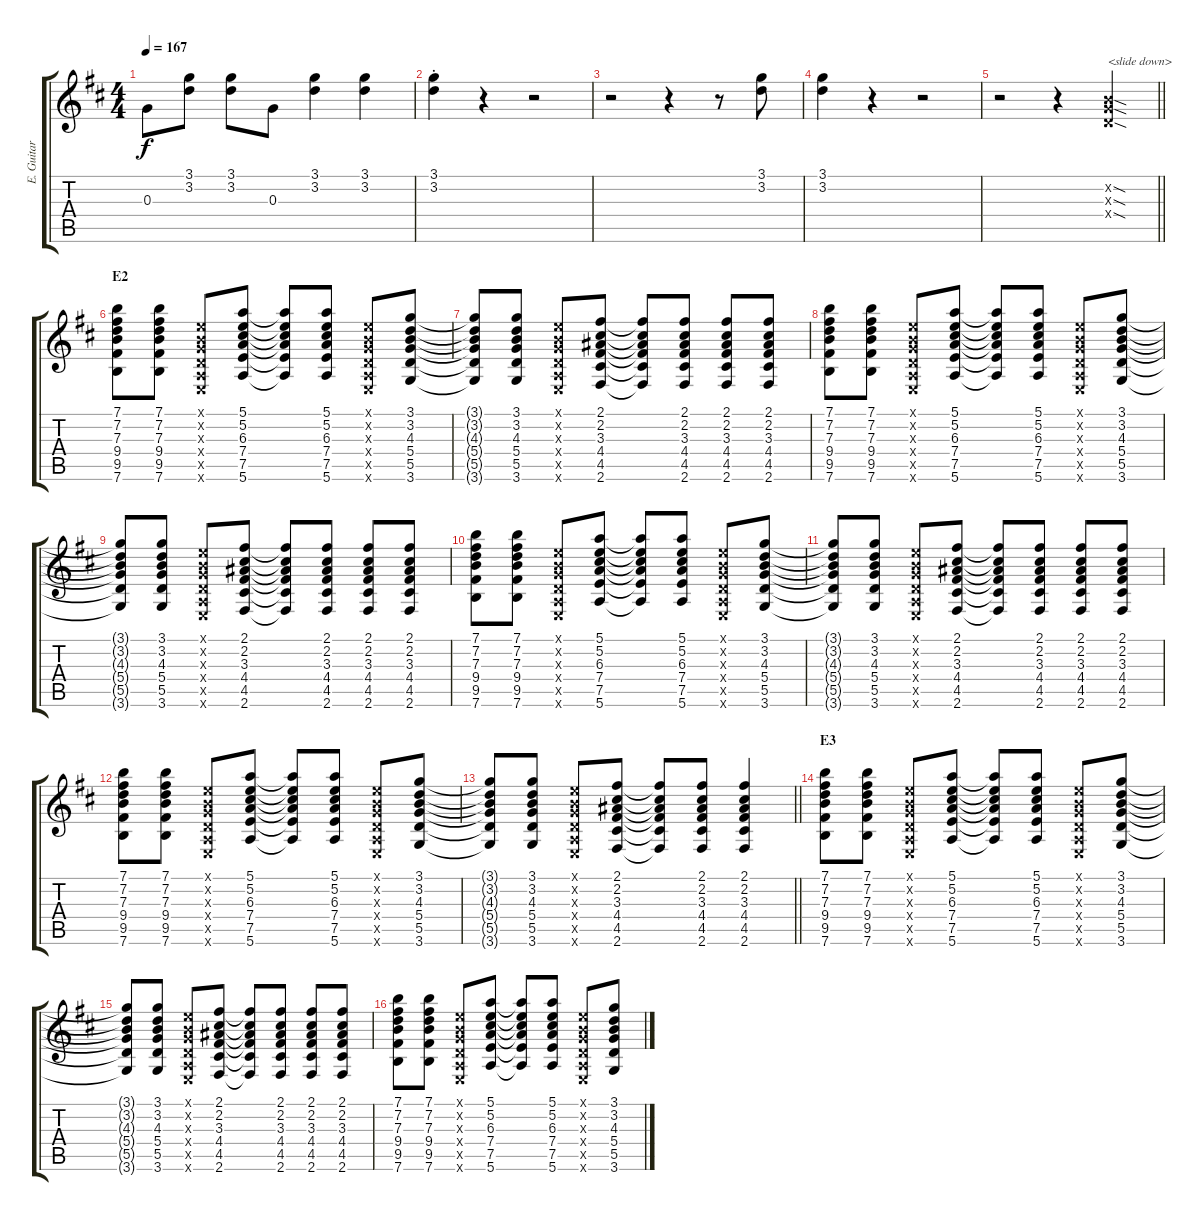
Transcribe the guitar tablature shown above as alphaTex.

\track ("E. Guitar" "E. Guitar") {instrument overdrivenguitar}
\staff {score tabs}
\tuning (E4 B3 G3 D3 A2 E2) {hide}
\ts (4 4)
\tempo 167
\clef g2
\ks d
0.3.8{dy f} (3.1 3.2).8 (3.1 3.2).8 0.3.8 (3.1 3.2).4 (3.1 3.2).4 |
(3.1{st} 3.2{st}).4 r.4 r.2 |
r.2 r.4 r.8 (3.1 3.2).8 |
(3.1 3.2).4 r.4 r.2 |
\barLineRight lightlight
r.2 r.4 (0.2{sod x} 0.3{sod x} 0.4{sod x}).4{txt "<slide down>"} |
\section ("" "E2")
(7.1 7.2 7.3 9.4 9.5 7.6).8 (7.1 7.2 7.3 9.4 9.5 7.6).8 (0.1{x} 0.2{x} 0.3{x} 0.4{x} 0.5{x} 0.6{x}).8 (5.1 5.2 6.3 7.4 7.5 5.6).8 (5.1{t} 5.2{t} 6.3{t} 7.4{t} 7.5{t} 5.6{t}).8 (5.1 5.2 6.3 7.4 7.5 5.6).8 (0.1{x} 0.2{x} 0.3{x} 0.4{x} 0.5{x} 0.6{x}).8 (3.1 3.2 4.3 5.4 5.5 3.6).8 |
(3.1{t} 3.2{t} 4.3{t} 5.4{t} 5.5{t} 3.6{t}).8 (3.1 3.2 4.3 5.4 5.5 3.6).8 (0.1{x} 0.2{x} 0.3{x} 0.4{x} 0.5{x} 0.6{x}).8 (2.1 2.2 3.3 4.4 4.5 2.6).8 (2.1{t} 2.2{t} 3.3{t} 4.4{t} 4.5{t} 2.6{t}).8 (2.1 2.2 3.3 4.4 4.5 2.6).8 (2.1 2.2 3.3 4.4 4.5 2.6).8 (2.1 2.2 3.3 4.4 4.5 2.6).8 |
(7.1 7.2 7.3 9.4 9.5 7.6).8 (7.1 7.2 7.3 9.4 9.5 7.6).8 (0.1{x} 0.2{x} 0.3{x} 0.4{x} 0.5{x} 0.6{x}).8 (5.1 5.2 6.3 7.4 7.5 5.6).8 (5.1{t} 5.2{t} 6.3{t} 7.4{t} 7.5{t} 5.6{t}).8 (5.1 5.2 6.3 7.4 7.5 5.6).8 (0.1{x} 0.2{x} 0.3{x} 0.4{x} 0.5{x} 0.6{x}).8 (3.1 3.2 4.3 5.4 5.5 3.6).8 |
(3.1{t} 3.2{t} 4.3{t} 5.4{t} 5.5{t} 3.6{t}).8 (3.1 3.2 4.3 5.4 5.5 3.6).8 (0.1{x} 0.2{x} 0.3{x} 0.4{x} 0.5{x} 0.6{x}).8 (2.1 2.2 3.3 4.4 4.5 2.6).8 (2.1{t} 2.2{t} 3.3{t} 4.4{t} 4.5{t} 2.6{t}).8 (2.1 2.2 3.3 4.4 4.5 2.6).8 (2.1 2.2 3.3 4.4 4.5 2.6).8 (2.1 2.2 3.3 4.4 4.5 2.6).8 |
(7.1 7.2 7.3 9.4 9.5 7.6).8 (7.1 7.2 7.3 9.4 9.5 7.6).8 (0.1{x} 0.2{x} 0.3{x} 0.4{x} 0.5{x} 0.6{x}).8 (5.1 5.2 6.3 7.4 7.5 5.6).8 (5.1{t} 5.2{t} 6.3{t} 7.4{t} 7.5{t} 5.6{t}).8 (5.1 5.2 6.3 7.4 7.5 5.6).8 (0.1{x} 0.2{x} 0.3{x} 0.4{x} 0.5{x} 0.6{x}).8 (3.1 3.2 4.3 5.4 5.5 3.6).8 |
(3.1{t} 3.2{t} 4.3{t} 5.4{t} 5.5{t} 3.6{t}).8 (3.1 3.2 4.3 5.4 5.5 3.6).8 (0.1{x} 0.2{x} 0.3{x} 0.4{x} 0.5{x} 0.6{x}).8 (2.1 2.2 3.3 4.4 4.5 2.6).8 (2.1{t} 2.2{t} 3.3{t} 4.4{t} 4.5{t} 2.6{t}).8 (2.1 2.2 3.3 4.4 4.5 2.6).8 (2.1 2.2 3.3 4.4 4.5 2.6).8 (2.1 2.2 3.3 4.4 4.5 2.6).8 |
(7.1 7.2 7.3 9.4 9.5 7.6).8 (7.1 7.2 7.3 9.4 9.5 7.6).8 (0.1{x} 0.2{x} 0.3{x} 0.4{x} 0.5{x} 0.6{x}).8 (5.1 5.2 6.3 7.4 7.5 5.6).8 (5.1{t} 5.2{t} 6.3{t} 7.4{t} 7.5{t} 5.6{t}).8 (5.1 5.2 6.3 7.4 7.5 5.6).8 (0.1{x} 0.2{x} 0.3{x} 0.4{x} 0.5{x} 0.6{x}).8 (3.1 3.2 4.3 5.4 5.5 3.6).8 |
\barLineRight lightlight
(3.1{t} 3.2{t} 4.3{t} 5.4{t} 5.5{t} 3.6{t}).8 (3.1 3.2 4.3 5.4 5.5 3.6).8 (0.1{x} 0.2{x} 0.3{x} 0.4{x} 0.5{x} 0.6{x}).8 (2.1 2.2 3.3 4.4 4.5 2.6).8 (2.1{t} 2.2{t} 3.3{t} 4.4{t} 4.5{t} 2.6{t}).8 (2.1 2.2 3.3 4.4 4.5 2.6).8 (2.1 2.2 3.3 4.4 4.5 2.6).4 |
\section ("" "E3")
(7.1 7.2 7.3 9.4 9.5 7.6).8 (7.1 7.2 7.3 9.4 9.5 7.6).8 (0.1{x} 0.2{x} 0.3{x} 0.4{x} 0.5{x} 0.6{x}).8 (5.1 5.2 6.3 7.4 7.5 5.6).8 (5.1{t} 5.2{t} 6.3{t} 7.4{t} 7.5{t} 5.6{t}).8 (5.1 5.2 6.3 7.4 7.5 5.6).8 (0.1{x} 0.2{x} 0.3{x} 0.4{x} 0.5{x} 0.6{x}).8 (3.1 3.2 4.3 5.4 5.5 3.6).8 |
(3.1{t} 3.2{t} 4.3{t} 5.4{t} 5.5{t} 3.6{t}).8 (3.1 3.2 4.3 5.4 5.5 3.6).8 (0.1{x} 0.2{x} 0.3{x} 0.4{x} 0.5{x} 0.6{x}).8 (2.1 2.2 3.3 4.4 4.5 2.6).8 (2.1{t} 2.2{t} 3.3{t} 4.4{t} 4.5{t} 2.6{t}).8 (2.1 2.2 3.3 4.4 4.5 2.6).8 (2.1 2.2 3.3 4.4 4.5 2.6).8 (2.1 2.2 3.3 4.4 4.5 2.6).8 |
(7.1 7.2 7.3 9.4 9.5 7.6).8 (7.1 7.2 7.3 9.4 9.5 7.6).8 (0.1{x} 0.2{x} 0.3{x} 0.4{x} 0.5{x} 0.6{x}).8 (5.1 5.2 6.3 7.4 7.5 5.6).8 (5.1{t} 5.2{t} 6.3{t} 7.4{t} 7.5{t} 5.6{t}).8 (5.1 5.2 6.3 7.4 7.5 5.6).8 (0.1{x} 0.2{x} 0.3{x} 0.4{x} 0.5{x} 0.6{x}).8 (3.1 3.2 4.3 5.4 5.5 3.6).8
